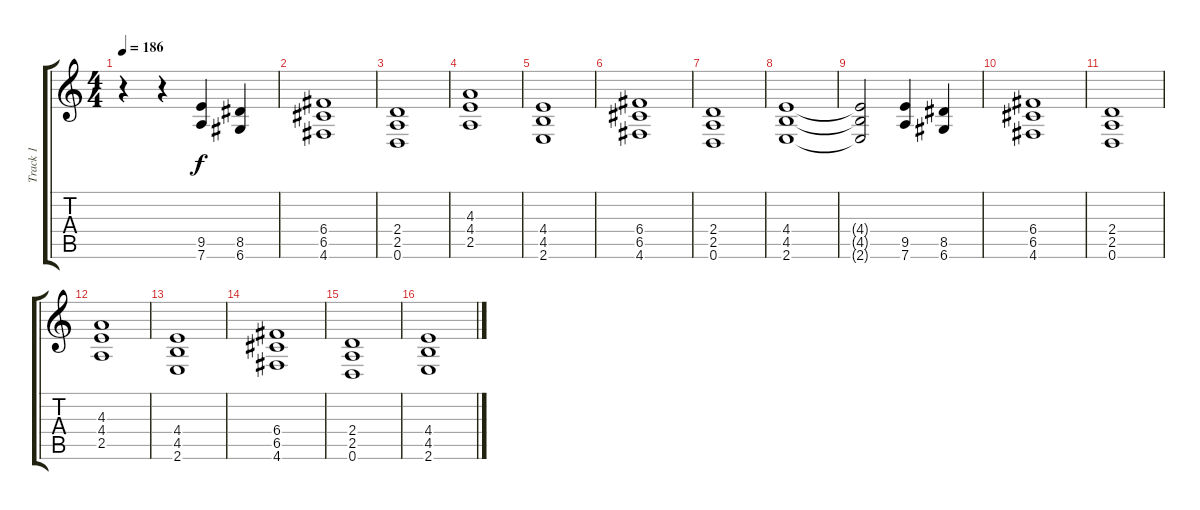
\track ("Track 1" "Track 1") {instrument distortionguitar}
\staff {score tabs}
\tuning (D4 A3 F3 C3 G2 D2) {hide}
\ts (4 4)
\tempo 186
\clef g2
\ks c
r.4{dy f instrument distortionguitar} r.4 (9.5 7.6).4 (8.5 6.6).4 |
(6.4 6.5 4.6).1 |
(2.4 2.5 0.6).1 |
(4.3 4.4 2.5).1 |
(4.4 4.5 2.6).1 |
(6.4 6.5 4.6).1 |
(2.4 2.5 0.6).1 |
(4.4 4.5 2.6).1 |
(4.4{t} 4.5{t} 2.6{t}).2 (9.5 7.6).4 (8.5 6.6).4 |
(6.4 6.5 4.6).1 |
(2.4 2.5 0.6).1 |
(4.3 4.4 2.5).1 |
(4.4 4.5 2.6).1 |
(6.4 6.5 4.6).1 |
(2.4 2.5 0.6).1 |
(4.4 4.5 2.6).1
